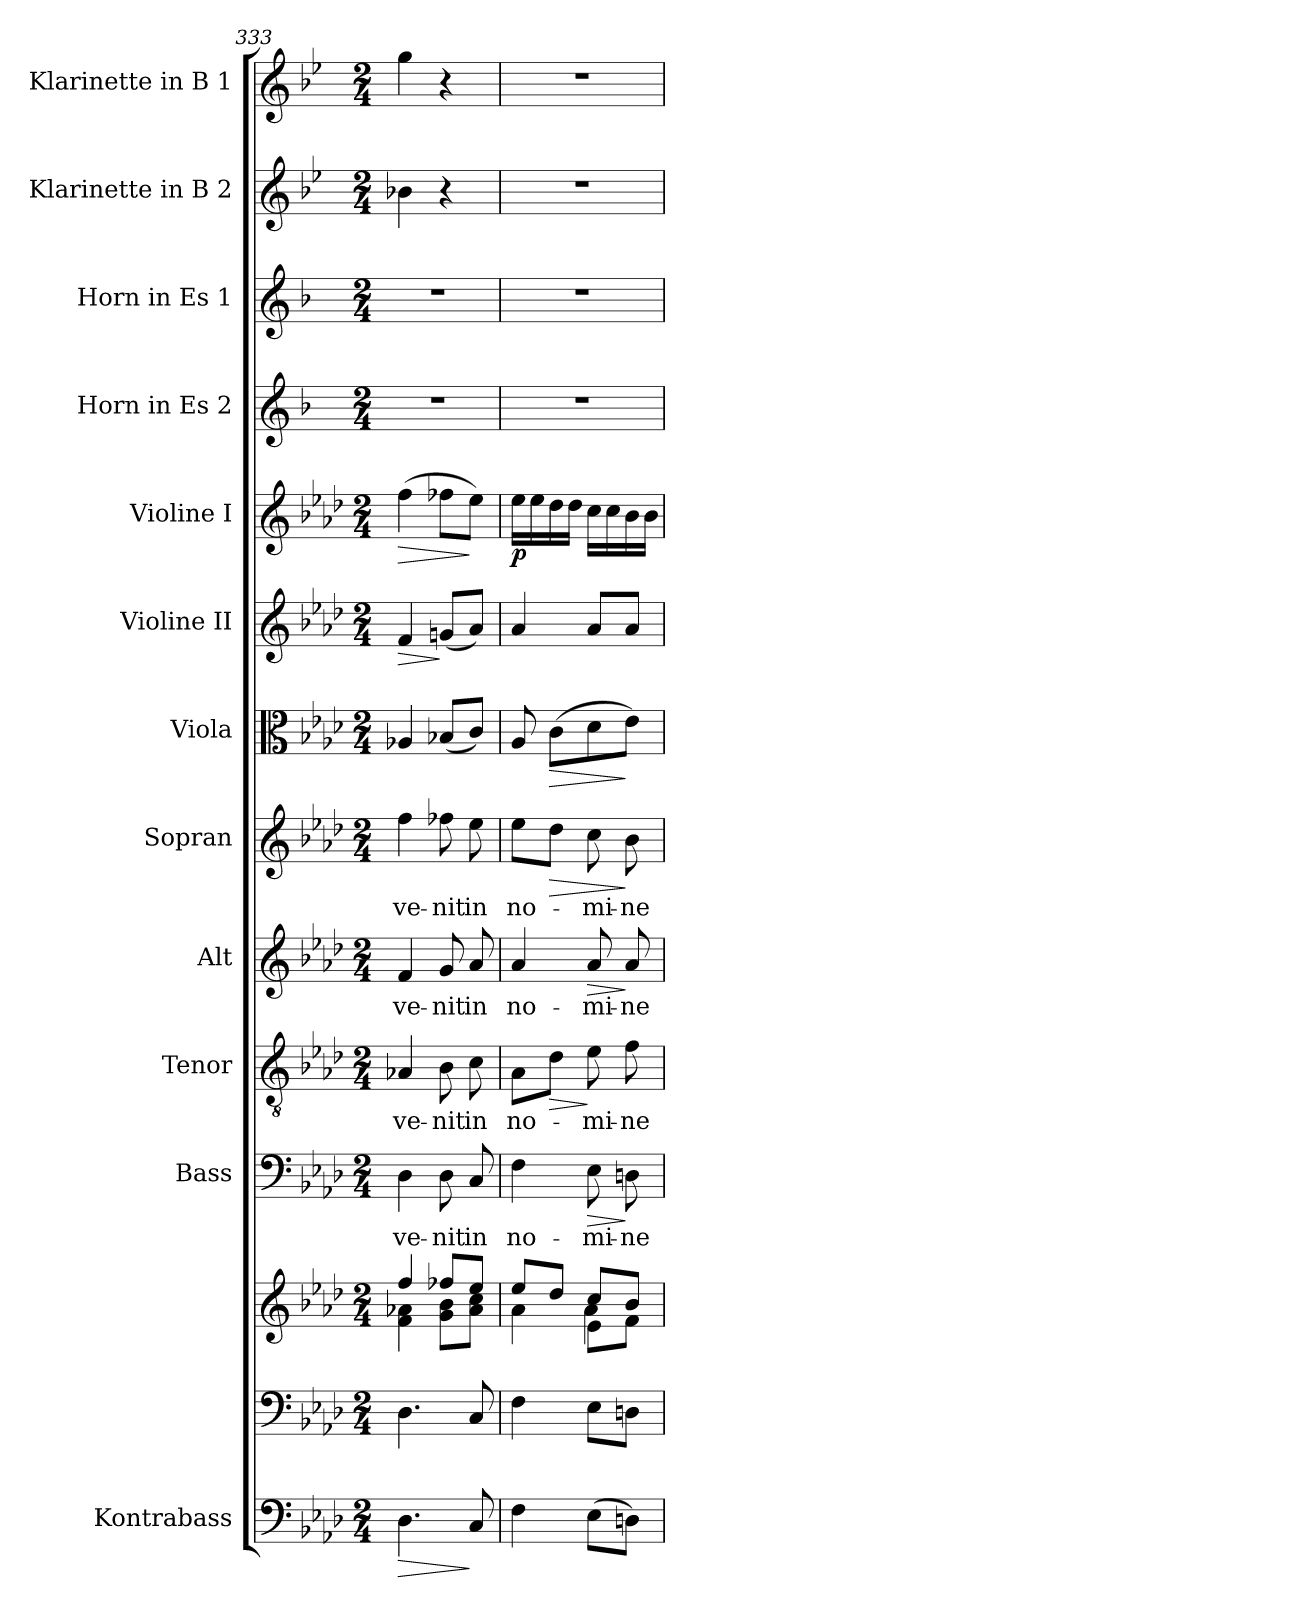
**kern	**dynam	**kern	**kern	**kern	**text	**dynam	**kern	**text	**dynam	**kern	**text	**dynam	**kern	**text	**dynam	**kern	**dynam	**kern	**dynam	**kern	**dynam	**kern	**kern	**kern	**kern
*part13	*part13	*part12	*part12	*part11	*part11	*part11	*part10	*part10	*part10	*part9	*part9	*part9	*part8	*part8	*part8	*part7	*part7	*part6	*part6	*part5	*part5	*part4	*part3	*part2	*part1
*staff14	*staff14	*staff13	*staff12	*staff11	*staff11	*staff11	*staff10	*staff10	*staff10	*staff9	*staff9	*staff9	*staff8	*staff8	*staff8	*staff7	*staff7	*staff6	*staff6	*staff5	*staff5	*staff4	*staff3	*staff2	*staff1
*I"Kontrabass	*	*	*	*I"Bass	*	*	*I"Tenor	*	*	*I"Alt	*	*	*I"Sopran	*	*	*I"Viola	*	*I"Violine II	*	*I"Violine I	*	*I"Horn in Es 2	*I"Horn in Es 1	*I"Klarinette in B 2	*I"Klarinette in B 1
*I'Kb.	*	*	*	*I'B	*	*	*I'T	*	*	*I'A	*	*	*I'S	*	*	*I'Vla.	*	*I'Vl. II	*	*I'Vl. I	*	*I'Hrn. 2	*I'Hrn. 1	*	*
*clefF4	*	*clefF4	*clefG2	*clefF4	*	*	*clefGv2	*	*	*clefG2	*	*	*clefG2	*	*	*clefC3	*	*clefG2	*	*clefG2	*	*clefG2	*clefG2	*clefG2	*clefG2
*ITrd7c12	*	*	*	*	*	*	*	*	*	*	*	*	*	*	*	*	*	*	*	*	*	*ITrd5c9	*ITrd5c9	*ITrd1c2	*ITrd1c2
*k[b-e-a-d-]	*	*k[b-e-a-d-]	*k[b-e-a-d-]	*k[b-e-a-d-]	*	*	*k[b-e-a-d-]	*	*	*k[b-e-a-d-]	*	*	*k[b-e-a-d-]	*	*	*k[b-e-a-d-]	*	*k[b-e-a-d-]	*	*k[b-e-a-d-]	*	*k[b-e-a-d-]	*k[b-e-a-d-]	*k[b-e-a-d-]	*k[b-e-a-d-]
*A-:	*	*A-:	*A-:	*A-:	*	*	*A-:	*	*	*A-:	*	*	*A-:	*	*	*A-:	*	*A-:	*	*A-:	*	*A-:	*A-:	*A-:	*A-:
*M2/4	*	*M2/4	*M2/4	*M2/4	*	*	*M2/4	*	*	*M2/4	*	*	*M2/4	*	*	*M2/4	*	*M2/4	*	*M2/4	*	*M2/4	*M2/4	*M2/4	*M2/4
=333	=333	=333	=333	=333	=333	=333	=333	=333	=333	=333	=333	=333	=333	=333	=333	=333	=333	=333	=333	=333	=333	=333	=333	=333	=333
!	!LO:HP:b	!	!	!	!LO:LY:b	!	!	!LO:LY:b	!	!	!LO:LY:b	!	!	!LO:LY:b	!	!	!	!	!LO:HP:b	!	!LO:HP:b	!	!	!	!
*	*	*	*^	*	*	*	*	*	*	*	*	*	*	*	*	*	*	*	*	*	*	*	*	*	*
4.DD-\	>	4.D-\	4ff/	4f\ 4a-X\	4D-\	ve-	.	4A-X/	ve-	.	4f/	ve-	.	4ff\	ve-	.	4A-X/	.	4f/	>	(>4ff\	>	2r	2r	4a-X\	4ff\
!	!	!	!	!	!	!LO:LY:b	!	!	!LO:LY:b	!	!	!LO:LY:b	!	!	!LO:LY:b	!	!	!	!	!	!	!	!	!	!	!
.	.	.	8ff-X/L	8g\ 8b-\L	8D-\	-nit	.	8B-\	-nit	.	8g/	-nit	.	8ff-X\	-nit	.	(<8B-X/L	.	(<8gn/L	]	8ff-X\L	.	.	.	4r	4r
!	!	!	!	!	!	!LO:LY:b	!	!	!LO:LY:b	!	!	!LO:LY:b	!	!	!LO:LY:b	!	!	!	!	!	!	!	!	!	!	!
8CC/	]	8C/	8ee-/J	8a-\ 8cc\J	8C/	in	.	8c\	in	.	8a-/	in	.	8ee-\	in	.	8c/J)	.	8a-/J)	.	8ee-\J)	]	.	.	.	.
!!LO:PB:g=z
=334	=334	=334	=334	=334	=334	=334	=334	=334	=334	=334	=334	=334	=334	=334	=334	=334	=334	=334	=334	=334	=334	=334	=334	=334	=334	=334
*	*	*	*	*^	*	*	*	*	*	*	*	*	*	*	*	*	*	*	*	*	*	*	*	*	*	*
!	!	!	!	!	!	!	!LO:LY:b	!	!	!LO:LY:b	!	!	!LO:LY:b	!	!	!LO:LY:b	!	!	!	!	!	!	!LO:DY:b	!	!	!	!
4FF\	.	4F\	8ee-/L	4a-\	4ryy	4F\	no-	.	8A-\L	no-	.	4a-/	no-	.	8ee-\L	no-	.	8A-/	.	4a-/	.	16ee-\LL	p	2r	2r	2r	2r
.	.	.	.	.	.	.	.	.	.	.	.	.	.	.	.	.	.	.	.	.	.	16ee-\	.	.	.	.	.
!	!	!	!	!	!	!	!	!	!	!	!LO:HP:b	!	!	!	!	!	!LO:HP:b	!	!LO:HP:b	!	!	!	!	!	!	!	!
.	.	.	8dd-/J	.	.	.	.	.	8d-\J	.	>	.	.	.	8dd-\J	.	>	(>8c\L	>	.	.	16dd-\	.	.	.	.	.
.	.	.	.	.	.	.	.	.	.	.	.	.	.	.	.	.	.	.	.	.	.	16dd-\JJ	.	.	.	.	.
!	!	!	!	!	!	!	!LO:LY:b	!LO:HP:b	!	!LO:LY:b	!	!	!LO:LY:b	!LO:HP:b	!	!LO:LY:b	!	!	!	!	!	!	!	!	!	!	!
(>8EE-\L	.	8E-\L	8cc/L	8e-\L	4a-\	8E-\	-mi-	>	8e-\	-mi-	]	8a-/	-mi-	>	8cc\	-mi-	.	8d-\	.	8a-/L	.	16cc\LL	.	.	.	.	.
.	.	.	.	.	.	.	.	.	.	.	.	.	.	.	.	.	.	.	.	.	.	16cc\	.	.	.	.	.
!	!	!	!	!	!	!	!LO:LY:b	!	!	!LO:LY:b	!	!	!LO:LY:b	!	!	!LO:LY:b	!	!	!	!	!	!	!	!	!	!	!
8DDn\J)	.	8Dn\J	8b-/J	8f\J	.	8Dn\	-ne	]	8f\	-ne	.	8a-/	-ne	]	8b-\	-ne	]	8e-\J)	]	8a-/J	.	16b-\	.	.	.	.	.
.	.	.	.	.	.	.	.	.	.	.	.	.	.	.	.	.	.	.	.	.	.	16b-\JJ	.	.	.	.	.
*	*	*	*v	*v	*v	*	*	*	*	*	*	*	*	*	*	*	*	*	*	*	*	*	*	*	*	*	*
=	=	=	=	=	=	=	=	=	=	=	=	=	=	=	=	=	=	=	=	=	=	=	=	=	=
*-	*-	*-	*-	*-	*-	*-	*-	*-	*-	*-	*-	*-	*-	*-	*-	*-	*-	*-	*-	*-	*-	*-	*-	*-	*-
